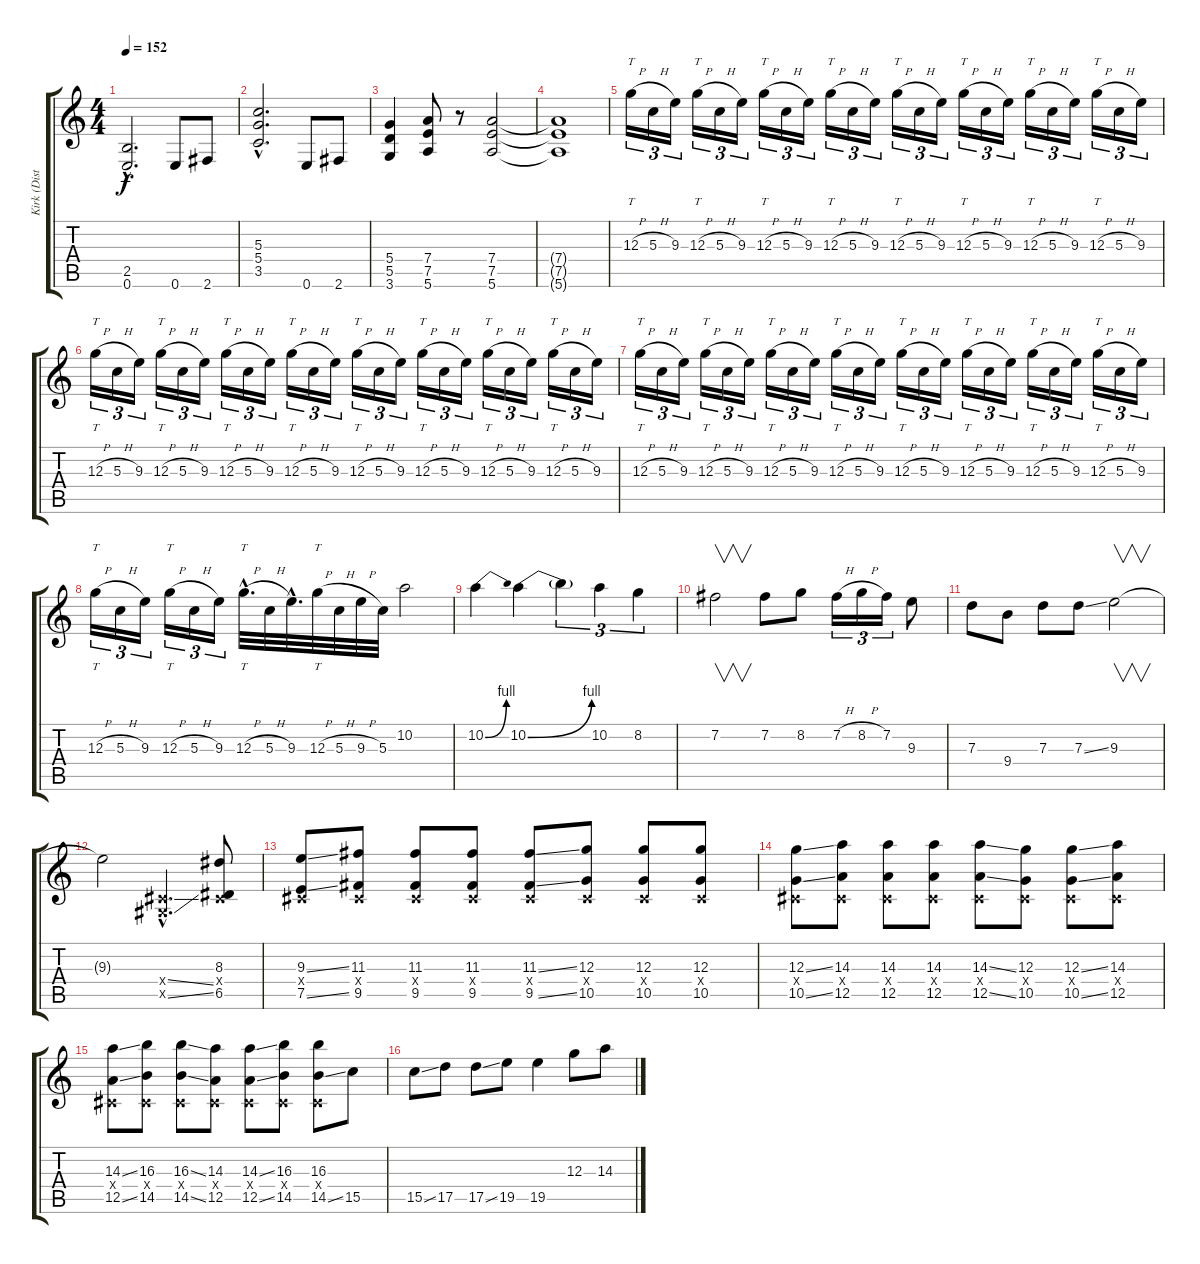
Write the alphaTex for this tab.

\track ("Kirk (Disto Gtr)" "Kirk (Dist") {instrument distortionguitar}
\staff {score tabs}
\tuning (E4 B3 G3 D3 A2 E2) {hide}
\ts (4 4)
\tempo 152
\clef g2
\ks c
(2.5{hac} 0.6{hac}).2{d dy f} 0.6.8 2.6.8 |
(5.3{hac} 5.4{hac} 3.5{hac}).2{d} 0.6.8 2.6.8 |
(5.4 5.5 3.6).4 (7.4 7.5 5.6).8 r.8 (7.4 7.5 5.6).2 |
(7.4{t} 7.5{t} 5.6{t}).1 |
12.3{h}.16{tt tu (3 2)} 5.3{h}.16{tu (3 2)} 9.3.16{tu (3 2)} 12.3{h}.16{tt tu (3 2)} 5.3{h}.16{tu (3 2)} 9.3.16{tu (3 2)} 12.3{h}.16{tt tu (3 2)} 5.3{h}.16{tu (3 2)} 9.3.16{tu (3 2)} 12.3{h}.16{tt tu (3 2)} 5.3{h}.16{tu (3 2)} 9.3.16{tu (3 2)} 12.3{h}.16{tt tu (3 2)} 5.3{h}.16{tu (3 2)} 9.3.16{tu (3 2)} 12.3{h}.16{tt tu (3 2)} 5.3{h}.16{tu (3 2)} 9.3.16{tu (3 2)} 12.3{h}.16{tt tu (3 2)} 5.3{h}.16{tu (3 2)} 9.3.16{tu (3 2)} 12.3{h}.16{tt tu (3 2)} 5.3{h}.16{tu (3 2)} 9.3.16{tu (3 2)} |
12.3{h}.16{tt tu (3 2)} 5.3{h}.16{tu (3 2)} 9.3.16{tu (3 2)} 12.3{h}.16{tt tu (3 2)} 5.3{h}.16{tu (3 2)} 9.3.16{tu (3 2)} 12.3{h}.16{tt tu (3 2)} 5.3{h}.16{tu (3 2)} 9.3.16{tu (3 2)} 12.3{h}.16{tt tu (3 2)} 5.3{h}.16{tu (3 2)} 9.3.16{tu (3 2)} 12.3{h}.16{tt tu (3 2)} 5.3{h}.16{tu (3 2)} 9.3.16{tu (3 2)} 12.3{h}.16{tt tu (3 2)} 5.3{h}.16{tu (3 2)} 9.3.16{tu (3 2)} 12.3{h}.16{tt tu (3 2)} 5.3{h}.16{tu (3 2)} 9.3.16{tu (3 2)} 12.3{h}.16{tt tu (3 2)} 5.3{h}.16{tu (3 2)} 9.3.16{tu (3 2)} |
12.3{h}.16{tt tu (3 2)} 5.3{h}.16{tu (3 2)} 9.3.16{tu (3 2)} 12.3{h}.16{tt tu (3 2)} 5.3{h}.16{tu (3 2)} 9.3.16{tu (3 2)} 12.3{h}.16{tt tu (3 2)} 5.3{h}.16{tu (3 2)} 9.3.16{tu (3 2)} 12.3{h}.16{tt tu (3 2)} 5.3{h}.16{tu (3 2)} 9.3.16{tu (3 2)} 12.3{h}.16{tt tu (3 2)} 5.3{h}.16{tu (3 2)} 9.3.16{tu (3 2)} 12.3{h}.16{tt tu (3 2)} 5.3{h}.16{tu (3 2)} 9.3.16{tu (3 2)} 12.3{h}.16{tt tu (3 2)} 5.3{h}.16{tu (3 2)} 9.3.16{tu (3 2)} 12.3{h}.16{tt tu (3 2)} 5.3{h}.16{tu (3 2)} 9.3.16{tu (3 2)} |
12.3{h}.16{tt tu (3 2)} 5.3{h}.16{tu (3 2)} 9.3.16{tu (3 2)} 12.3{h}.16{tt tu (3 2)} 5.3{h}.16{tu (3 2)} 9.3.16{tu (3 2)} 12.3{h hac}.32{tt d} 5.3{h}.32 9.3{hac}.32{d} 12.3{h}.32{tt} 5.3{h}.32 9.3{h}.32 5.3.32 10.2.2 |
10.2{be (bend 0 0 60 4)}.4 10.2{be (bend 0 0 60 4)}.4 10.2{t}.4{tu (3 2)} 10.2.4{tu (3 2)} 8.2.4{tu (3 2)} |
7.2.2{v} 7.2.8 8.2.8 7.2{h}.16{tu (3 2)} 8.2{h}.16{tu (3 2)} 7.2.16{tu (3 2)} 9.3.8 |
7.3.8 9.4.8 7.3.8 7.3{ss}.8 9.3.2{v} |
9.3{t}.2 (-1.4{ss hac x} -1.5{ss hac x}).4{d} (8.3 -1.4{x} 6.5).8 |
(9.3{ss} -1.4{x} 7.5{ss}).8 (11.3 -1.4{x} 9.5).8 (11.3 -1.4{x} 9.5).8 (11.3 -1.4{x} 9.5).8 (11.3{ss} -1.4{x} 9.5{ss}).8 (12.3 -1.4{x} 10.5).8 (12.3 -1.4{x} 10.5).8 (12.3 -1.4{x} 10.5).8 |
(12.3{ss} -1.4{x} 10.5{ss}).8 (14.3 -1.4{x} 12.5).8 (14.3 -1.4{x} 12.5).8 (14.3 -1.4{x} 12.5).8 (14.3{ss} -1.4{x} 12.5{ss}).8 (12.3 -1.4{x} 10.5).8 (12.3{ss} -1.4{x} 10.5{ss}).8 (14.3 -1.4{x} 12.5).8 |
(14.3{ss} -1.4{x} 12.5{ss}).8 (16.3 -1.4{x} 14.5).8 (16.3{ss} -1.4{x} 14.5{ss}).8 (14.3 -1.4{x} 12.5).8 (14.3{ss} -1.4{x} 12.5{ss}).8 (16.3 -1.4{x} 14.5).8 (16.3 -1.4{x} 14.5{ss}).8 15.5.8 |
15.5{ss}.8 17.5.8 17.5{ss}.8 19.5.8 19.5.4 12.3.8 14.3.8
